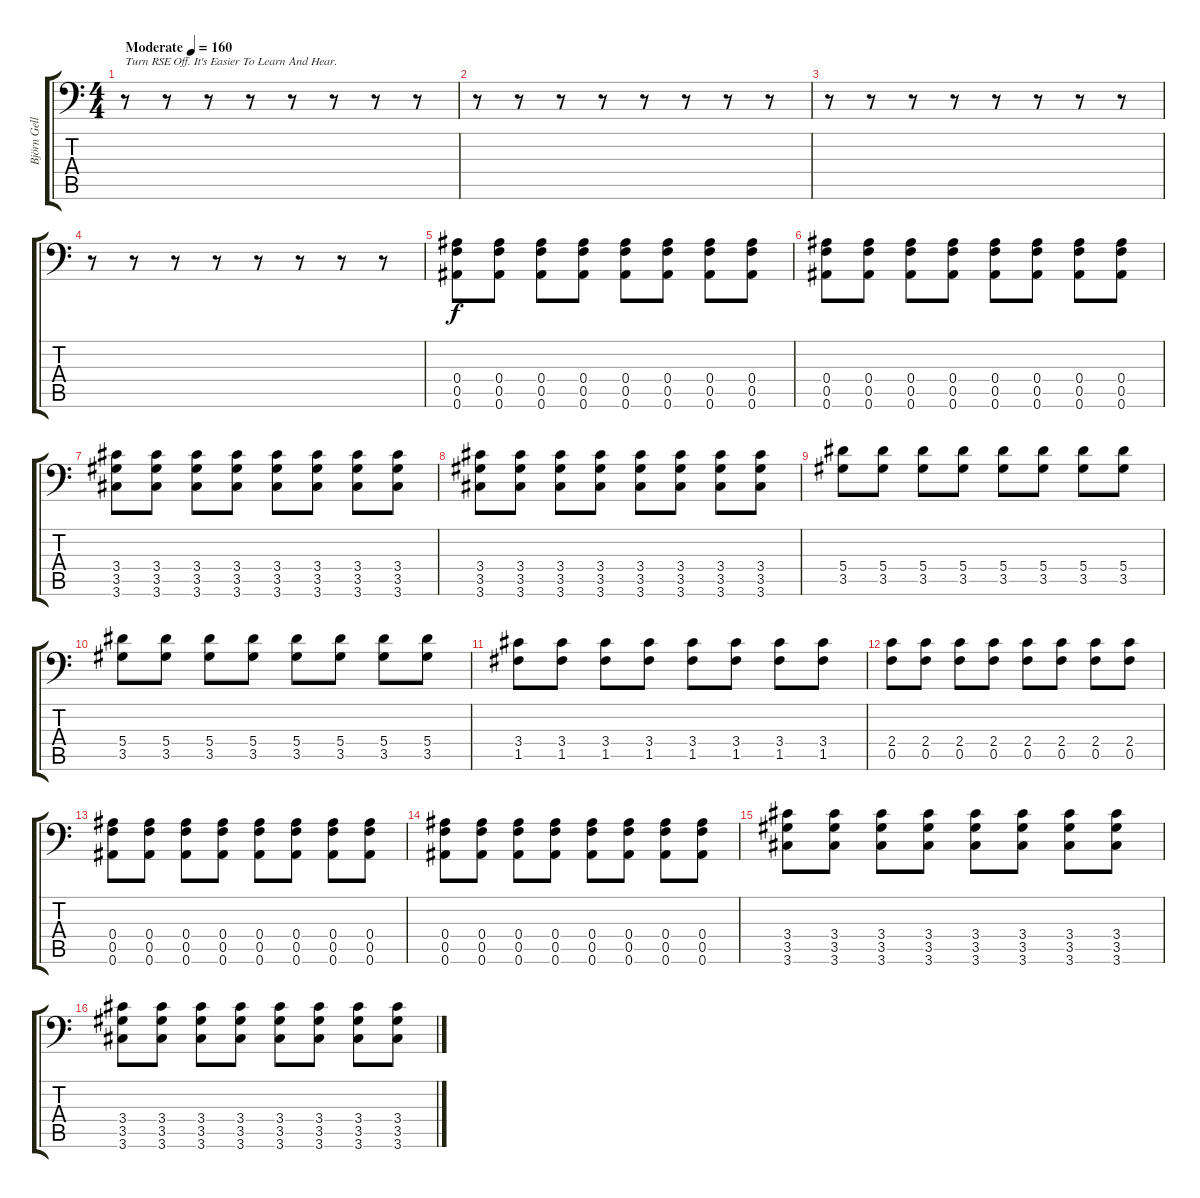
\track ("Björn Gellotte" "Björn Gell") {instrument distortionguitar}
\staff {score tabs}
\tuning (C4 G3 Eb3 Bb2 F2 Bb1) {hide}
\ts (4 4)
\tempo (160 "Moderate")
\clef f4
\ks c
r.8{txt "Turn RSE Off. It's Easier To Learn And Hear." dy f instrument distortionguitar} r.8 r.8 r.8 r.8 r.8 r.8 r.8 |
r.8 r.8 r.8 r.8 r.8 r.8 r.8 r.8 |
r.8 r.8 r.8 r.8 r.8 r.8 r.8 r.8 |
r.8 r.8 r.8 r.8 r.8 r.8 r.8 r.8 |
(0.4 0.5 0.6).8{balance 8} (0.4 0.5 0.6).8 (0.4 0.5 0.6).8 (0.4 0.5 0.6).8 (0.4 0.5 0.6).8 (0.4 0.5 0.6).8 (0.4 0.5 0.6).8 (0.4 0.5 0.6).8 |
(0.4 0.5 0.6).8 (0.4 0.5 0.6).8 (0.4 0.5 0.6).8 (0.4 0.5 0.6).8 (0.4 0.5 0.6).8 (0.4 0.5 0.6).8 (0.4 0.5 0.6).8 (0.4 0.5 0.6).8 |
(3.4 3.5 3.6).8 (3.4 3.5 3.6).8 (3.4 3.5 3.6).8 (3.4 3.5 3.6).8 (3.4 3.5 3.6).8 (3.4 3.5 3.6).8 (3.4 3.5 3.6).8 (3.4 3.5 3.6).8 |
(3.4 3.5 3.6).8 (3.4 3.5 3.6).8 (3.4 3.5 3.6).8 (3.4 3.5 3.6).8 (3.4 3.5 3.6).8 (3.4 3.5 3.6).8 (3.4 3.5 3.6).8 (3.4 3.5 3.6).8 |
(5.4 3.5).8 (5.4 3.5).8 (5.4 3.5).8 (5.4 3.5).8 (5.4 3.5).8 (5.4 3.5).8 (5.4 3.5).8 (5.4 3.5).8 |
(5.4 3.5).8 (5.4 3.5).8 (5.4 3.5).8 (5.4 3.5).8 (5.4 3.5).8 (5.4 3.5).8 (5.4 3.5).8 (5.4 3.5).8 |
(3.4 1.5).8 (3.4 1.5).8 (3.4 1.5).8 (3.4 1.5).8 (3.4 1.5).8 (3.4 1.5).8 (3.4 1.5).8 (3.4 1.5).8 |
(2.4 0.5).8 (2.4 0.5).8 (2.4 0.5).8 (2.4 0.5).8 (2.4 0.5).8 (2.4 0.5).8 (2.4 0.5).8 (2.4 0.5).8 |
(0.4 0.5 0.6).8 (0.4 0.5 0.6).8 (0.4 0.5 0.6).8 (0.4 0.5 0.6).8 (0.4 0.5 0.6).8 (0.4 0.5 0.6).8 (0.4 0.5 0.6).8 (0.4 0.5 0.6).8 |
(0.4 0.5 0.6).8 (0.4 0.5 0.6).8 (0.4 0.5 0.6).8 (0.4 0.5 0.6).8 (0.4 0.5 0.6).8 (0.4 0.5 0.6).8 (0.4 0.5 0.6).8 (0.4 0.5 0.6).8 |
(3.4 3.5 3.6).8 (3.4 3.5 3.6).8 (3.4 3.5 3.6).8 (3.4 3.5 3.6).8 (3.4 3.5 3.6).8 (3.4 3.5 3.6).8 (3.4 3.5 3.6).8 (3.4 3.5 3.6).8 |
(3.4 3.5 3.6).8 (3.4 3.5 3.6).8 (3.4 3.5 3.6).8 (3.4 3.5 3.6).8 (3.4 3.5 3.6).8 (3.4 3.5 3.6).8 (3.4 3.5 3.6).8 (3.4 3.5 3.6).8
